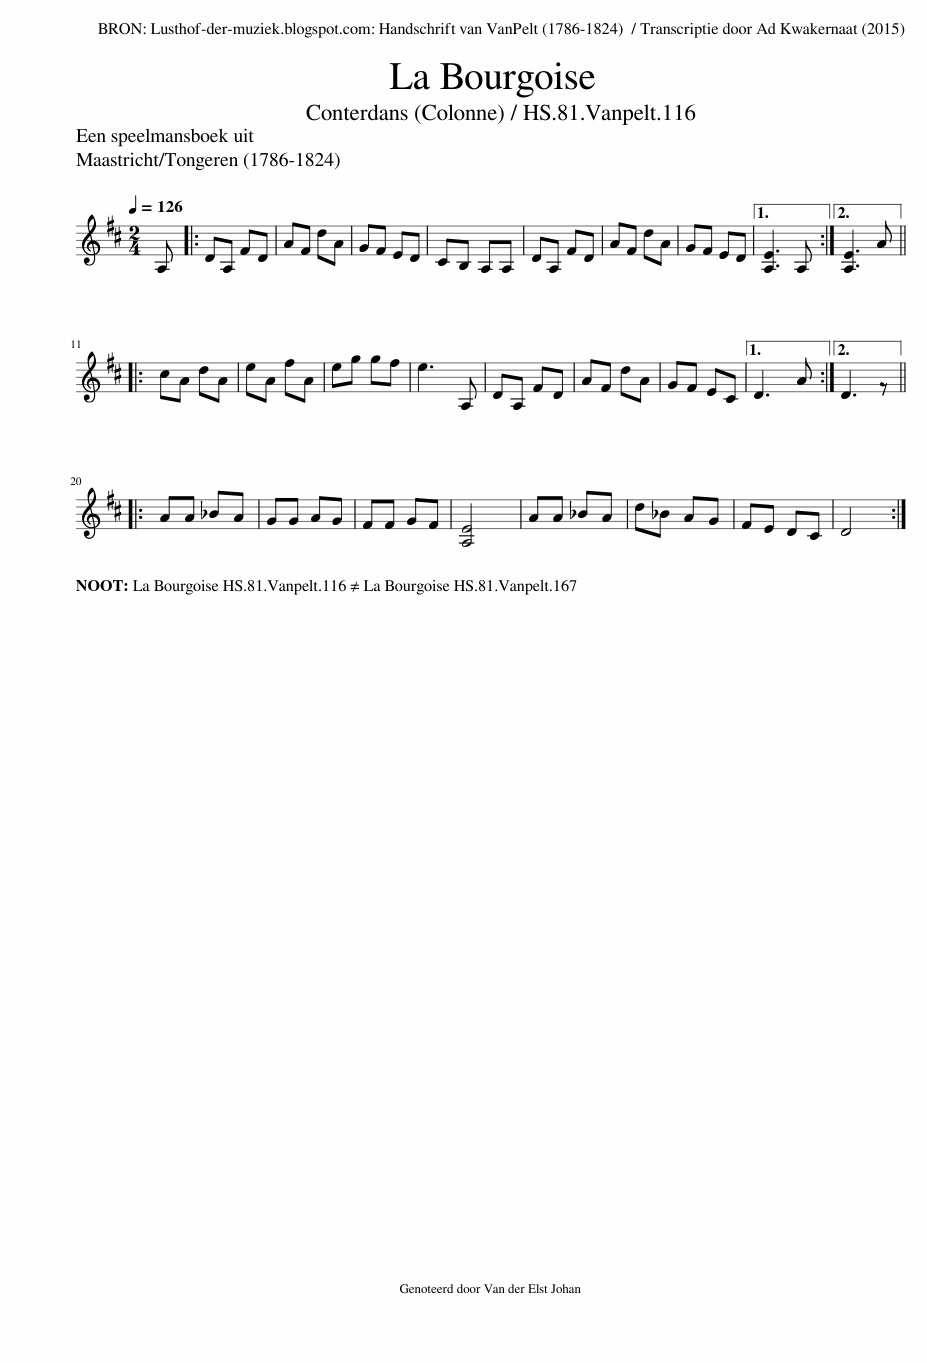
X:1
L:1/8
Q:1/4=126
M:2/4
I:linebreak $
K:D
V:1 treble
V:1
 A, |: DA, FD | AF dA | GF ED | CB, A,A, | %5
 DA, FD | AF dA | GF ED |1 [A,E]3 A, :|2 [A,E]3 A |:$ %10
 cA dA | eA fA | eg gf | e3 A, | DA, FD | %15
 AF dA | GF EC |1 D3 A :|2 D3 z |:$ AA _BA | %20
 GG AG | FF GF | [A,E]4 | AA _BA | d_B AG | %25
 FE DC | D4 :| %27
